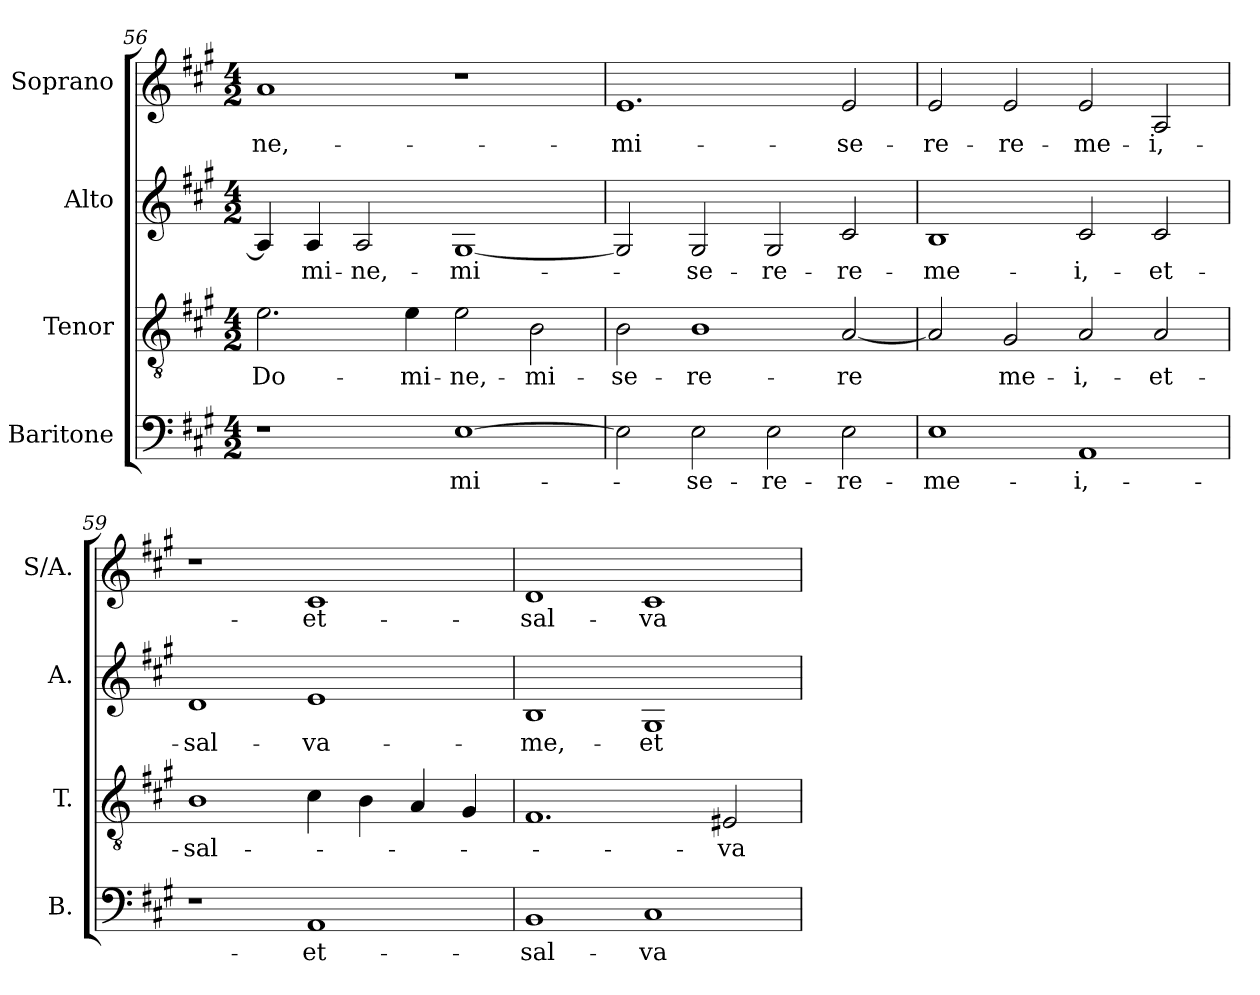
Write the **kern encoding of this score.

**kern	**text	**kern	**text	**kern	**text	**kern	**text
*part4	*part4	*part3	*part3	*part2	*part2	*part1	*part1
*staff4	*staff4	*staff3	*staff3	*staff2	*staff2	*staff1	*staff1
*I"Baritone	*	*I"Tenor	*	*I"Alto	*	*I"Soprano	*
*I'B.	*	*I'T.	*	*I'A.	*	*I'S/A.	*
*clefF4	*	*clefGv2	*	*clefG2	*	*clefG2	*
*	*	*ITrd7c12	*	*	*	*	*
*k[f#c#g#]	*	*k[f#c#g#]	*	*k[f#c#g#]	*	*k[f#c#g#]	*
*A:	*	*A:	*	*A:	*	*A:	*
*M4/2	*	*M4/2	*	*M4/2	*	*M4/2	*
=56	=56	=56	=56	=56	=56	=56	=56
!	!	!	!LO:LY:b:color=#000000	!	!	!	!
!	!	!	!	!	!	!	!LO:LY:b:color=#000000
1r	.	2.Ei\	-Do-	4Ai/]	.	1ai	-ne,-
!	!	!	!	!	!LO:LY:b:color=#000000	!	!
.	.	.	.	4Ai/	-mi-	.	.
!	!	!	!	!	!LO:LY:b:color=#000000	!	!
.	.	.	.	2Ai/	-ne,-	.	.
!	!	!	!LO:LY:b:color=#000000	!	!	!	!
.	.	4Ei\	-mi-	.	.	.	.
!	!LO:LY:b:color=#000000	!	!	!	!	!	!
!	!	!	!LO:LY:b:color=#000000	!	!	!	!
!	!	!	!	!	!LO:LY:b:color=#000000	!	!
[1Ei	-mi-	2Ei\	-ne,-	[1G#i	-mi-	1r	.
!	!	!	!LO:LY:b:color=#000000	!	!	!	!
.	.	2BBi\	-mi-	.	.	.	.
=57	=57	=57	=57	=57	=57	=57	=57
!	!	!	!LO:LY:b:color=#000000	!	!	!	!
!	!	!	!	!	!	!	!LO:LY:b:color=#000000
2Ei\]	.	2BBi\	-se-	2G#i/]	.	1.ei	-mi-
!	!LO:LY:b:color=#000000	!	!	!	!	!	!
!	!	!	!LO:LY:b:color=#000000	!	!	!	!
!	!	!	!	!	!LO:LY:b:color=#000000	!	!
2Ei\	-se-	1BBi	-re-	2G#i/	-se-	.	.
!	!LO:LY:b:color=#000000	!	!	!	!	!	!
!	!	!	!	!	!LO:LY:b:color=#000000	!	!
2Ei\	-re-	.	.	2G#i/	-re-	.	.
!	!LO:LY:b:color=#000000	!	!	!	!	!	!
!	!	!	!LO:LY:b:color=#000000	!	!	!	!
!	!	!	!	!	!LO:LY:b:color=#000000	!	!
!	!	!	!	!	!	!	!LO:LY:b:color=#000000
2Ei\	-re-	[2AAi/	-re	2c#i/	-re-	2ei/	-se-
!!LO:LB:g=z
=58	=58	=58	=58	=58	=58	=58	=58
!	!LO:LY:b:color=#000000	!	!	!	!	!	!
!	!	!	!	!	!LO:LY:b:color=#000000	!	!
!	!	!	!	!	!	!	!LO:LY:b:color=#000000
1Ei	-me-	2AAi/]	.	1Bi	-me-	2ei/	-re-
!	!	!	!LO:LY:b:color=#000000	!	!	!	!
!	!	!	!	!	!	!	!LO:LY:b:color=#000000
.	.	2GG#i/	me-	.	.	2ei/	-re-
!	!LO:LY:b:color=#000000	!	!	!	!	!	!
!	!	!	!LO:LY:b:color=#000000	!	!	!	!
!	!	!	!	!	!LO:LY:b:color=#000000	!	!
!	!	!	!	!	!	!	!LO:LY:b:color=#000000
1AAi	-i,-	2AAi/	-i,-	2c#i/	-i,-	2ei/	-me-
!	!	!	!LO:LY:b:color=#000000	!	!	!	!
!	!	!	!	!	!LO:LY:b:color=#000000	!	!
!	!	!	!	!	!	!	!LO:LY:b:color=#000000
.	.	2AAi/	-et-	2c#i/	-et-	2Ai/	-i,-
=59	=59	=59	=59	=59	=59	=59	=59
!	!	!	!LO:LY:b:color=#000000	!	!	!	!
!	!	!	!	!	!LO:LY:b:color=#000000	!	!
1r	.	1BBi	-sal-	1di	-sal-	1r	.
!	!LO:LY:b:color=#000000	!	!	!	!	!	!
!	!	!	!	!	!LO:LY:b:color=#000000	!	!
!	!	!	!	!	!	!	!LO:LY:b:color=#000000
1AAi	-et-	4C#i\	.	1ei	-va-	1c#i	-et-
.	.	4BBi\	.	.	.	.	.
.	.	4AAi/	.	.	.	.	.
.	.	4GG#i/	.	.	.	.	.
=60	=60	=60	=60	=60	=60	=60	=60
!	!LO:LY:b:color=#000000	!	!	!	!	!	!
!	!	!	!	!	!LO:LY:b:color=#000000	!	!
!	!	!	!	!	!	!	!LO:LY:b:color=#000000
1BBi	-sal-	1.FF#i	.	1Bi	-me,-	1di	-sal-
!	!LO:LY:b:color=#000000	!	!	!	!	!	!
!	!	!	!	!	!LO:LY:b:color=#000000	!	!
!	!	!	!	!	!	!	!LO:LY:b:color=#000000
1C#i	-va-	.	.	1G#i	-et-	1c#i	-va-
!	!	!	!LO:LY:b:color=#000000	!	!	!	!
.	.	2EE#Xi/	-va-	.	.	.	.
=	=	=	=	=	=	=	=
*-	*-	*-	*-	*-	*-	*-	*-
